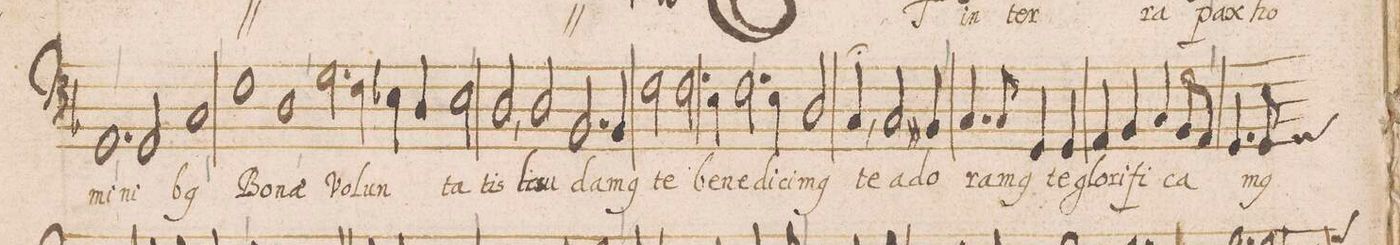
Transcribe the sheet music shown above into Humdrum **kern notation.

**kern	**text
*I"BASVS	*
*clefF4	*
*k[b-]	*
*met(C|)	*
*M2/1	*
=5-	=5-
1.GG	-mi-
2GG/	-ni-
=6-	=6-
1C	-b(us)
1F	Bo-
=7-	=7-
1D	-nae
2.G\	Vo-
4F\	-lun-
=8-	=8-
4E-X\	.
4D/	.
2E-\	-ta-
2D,/	-tis
2D/	lau-
=9-	=9-
2.BB-/	-da-
4BB-/	-m(us)
2F\	te
2.F\	be-
=10-	=10-
4Eny\	-ne-
2.F\	-di-
4E\	-ci-
2D/	-m(us)
=11-	=11-
4C;,/	te
2C/	a-
4BBn/	-do-
4.C/	-ra-
8C/	-m(us)
4GG/	te
4GG/	glo-
=12-	=12-
4AA/	-ri-
4BB-X/	-fi-
4C/	-ca-
8BB-/L	.
8AA/J	.
4.GG/	.
8GG/	-m(us)
*custos:GG	*
*-	*-
